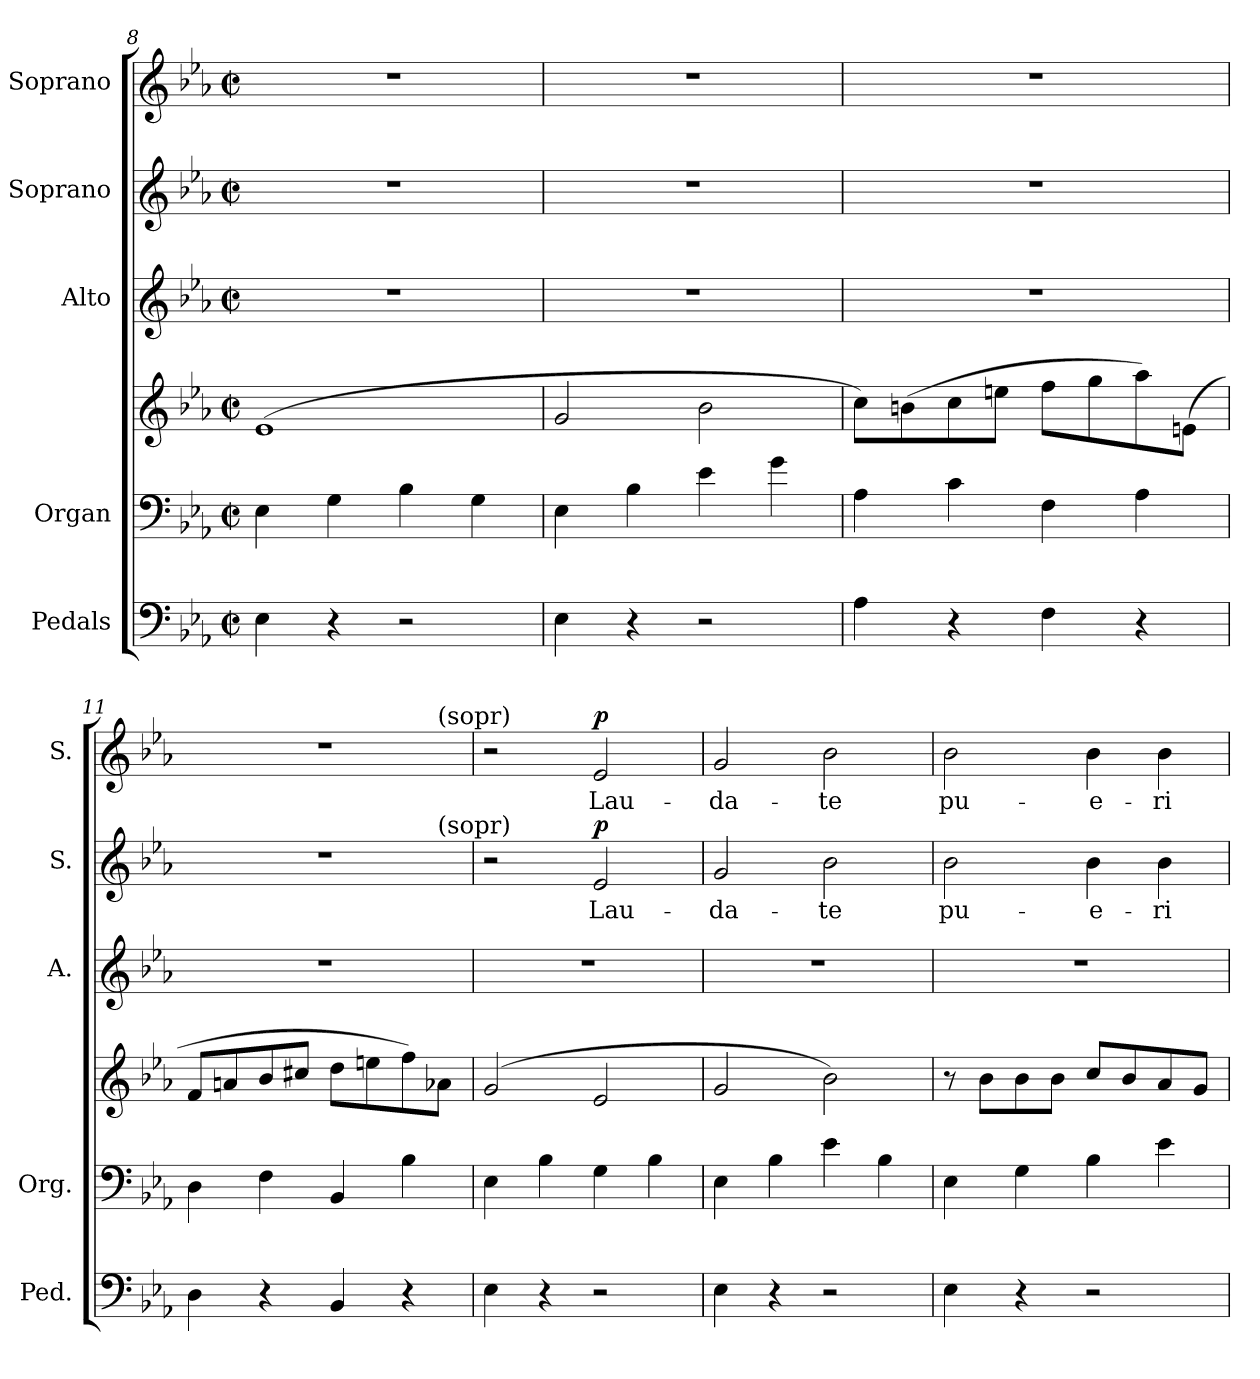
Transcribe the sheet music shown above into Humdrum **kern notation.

**kern	**kern	**kern	**kern	**kern	**text	**dynam	**kern	**text	**dynam
*part5	*part4	*part4	*part3	*part2	*part2	*part2	*part1	*part1	*part1
*staff6	*staff5	*staff4	*staff3	*staff2	*staff2	*staff2	*staff1	*staff1	*staff1
*I"Pedals	*I"Organ	*	*I"Alto	*I"Soprano	*	*	*I"Soprano	*	*
*I'Ped.	*I'Org.	*	*I'A.	*I'S.	*	*	*I'S.	*	*
*clefF4	*clefF4	*clefG2	*clefG2	*clefG2	*	*	*clefG2	*	*
*k[b-e-a-]	*k[b-e-a-]	*k[b-e-a-]	*k[b-e-a-]	*k[b-e-a-]	*	*	*k[b-e-a-]	*	*
*E-:	*E-:	*E-:	*E-:	*E-:	*	*	*E-:	*	*
*M2/2	*M2/2	*M2/2	*M2/2	*M2/2	*	*	*M2/2	*	*
*met(c|)	*met(c|)	*met(c|)	*met(c|)	*met(c|)	*	*	*met(c|)	*	*
=8	=8	=8	=8	=8	=8	=8	=8	=8	=8
4E-i\	4E-i\	(1e-i	1r	1r	.	.	1r	.	.
4r	4Gi\	.	.	.	.	.	.	.	.
2r	4B-i\	.	.	.	.	.	.	.	.
.	4Gi\	.	.	.	.	.	.	.	.
!!LO:LB:g=z
=9	=9	=9	=9	=9	=9	=9	=9	=9	=9
4E-i\	4E-i\	2gi/	1r	1r	.	.	1r	.	.
4r	4B-i\	.	.	.	.	.	.	.	.
2r	4e-i\	2b-i\	.	.	.	.	.	.	.
.	4gi\	.	.	.	.	.	.	.	.
=10	=10	=10	=10	=10	=10	=10	=10	=10	=10
4A-i\	4A-i\	8cci\L)	1r	1r	.	.	1r	.	.
.	.	(8bni\	.	.	.	.	.	.	.
4r	4ci\	8cci\	.	.	.	.	.	.	.
.	.	8eeni\J	.	.	.	.	.	.	.
4Fi\	4Fi\	8ffi\L	.	.	.	.	.	.	.
.	.	8ggi\	.	.	.	.	.	.	.
4r	4A-i\	8aa-i\)	.	.	.	.	.	.	.
.	.	(8eni\J	.	.	.	.	.	.	.
=11	=11	=11	=11	=11	=11	=11	=11	=11	=11
*	*	*	*	*^	*	*	*^	*	*
4Di\	4Di\	8fi/L	1r	1r	2..ryy	.	.	1r	2..ryy	.	.
.	.	8ani/	.	.	.	.	.	.	.	.	.
4r	4Fi\	8b-i/	.	.	.	.	.	.	.	.	.
.	.	8cc#Xi/J	.	.	.	.	.	.	.	.	.
4BB-i/	4BB-i/	8ddi\L	.	.	.	.	.	.	.	.	.
.	.	8eeni\	.	.	.	.	.	.	.	.	.
4r	4B-i\	8ffi\)	.	.	.	.	.	.	.	.	.
!	!	!	!	!	!	!	!	!	!LO:TX:a:t=(sopr)	!	!
!	!	!	!	!	!LO:TX:a:t=(sopr)	!	!	!	!	!	!
.	.	8a-Xi\J	.	.	8ryy	.	.	.	8ryy	.	.
*	*	*	*	*v	*v	*	*	*	*	*	*
*	*	*	*	*	*	*	*v	*v	*	*
=12	=12	=12	=12	=12	=12	=12	=12	=12	=12
4E-i\	4E-i\	(2gi/	1r	2r	.	.	2r	.	.
4r	4B-i\	.	.	.	.	.	.	.	.
!	!	!	!	!	!LO:LY:b:color=#000000	!	!	!	!
!	!	!	!	!	!	!	!	!LO:LY:b:color=#000000	!
2r	4Gi\	2e-i/	.	2e-i/	Lau-	p	2e-i/	Lau-	p
.	4B-i\	.	.	.	.	.	.	.	.
=13	=13	=13	=13	=13	=13	=13	=13	=13	=13
!	!	!	!	!	!LO:LY:b:color=#000000	!	!	!	!
!	!	!	!	!	!	!	!	!LO:LY:b:color=#000000	!
4E-i\	4E-i\	2gi/	1r	2gi/	-da-	.	2gi/	-da-	.
4r	4B-i\	.	.	.	.	.	.	.	.
!	!	!	!	!	!LO:LY:b:color=#000000	!	!	!	!
!	!	!	!	!	!	!	!	!LO:LY:b:color=#000000	!
2r	4e-i\	2b-i\)	.	2b-i\	-te	.	2b-i\	-te	.
.	4B-i\	.	.	.	.	.	.	.	.
=14	=14	=14	=14	=14	=14	=14	=14	=14	=14
!	!	!	!	!	!LO:LY:b:color=#000000	!	!	!	!
!	!	!	!	!	!	!	!	!LO:LY:b:color=#000000	!
4E-i\	4E-i\	8r	1r	2b-i\	pu-	.	2b-i\	pu-	.
.	.	8b-i\L	.	.	.	.	.	.	.
4r	4Gi\	8b-i\	.	.	.	.	.	.	.
.	.	8b-i\J	.	.	.	.	.	.	.
!	!	!	!	!	!LO:LY:b:color=#000000	!	!	!	!
!	!	!	!	!	!	!	!	!LO:LY:b:color=#000000	!
2r	4B-i\	8cci/L	.	4b-i\	-e-	.	4b-i\	-e-	.
.	.	8b-i/	.	.	.	.	.	.	.
!	!	!	!	!	!LO:LY:b:color=#000000	!	!	!	!
!	!	!	!	!	!	!	!	!LO:LY:b:color=#000000	!
.	4e-i\	8a-i/	.	4b-i\	-ri	.	4b-i\	-ri	.
.	.	8gi/J	.	.	.	.	.	.	.
=	=	=	=	=	=	=	=	=	=
*-	*-	*-	*-	*-	*-	*-	*-	*-	*-
